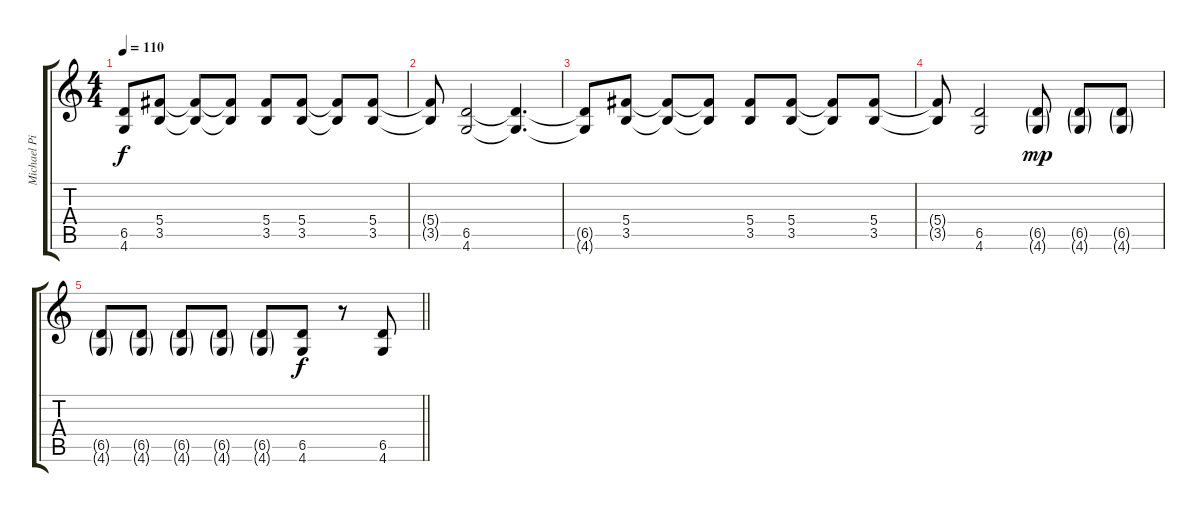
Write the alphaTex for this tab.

\track ("Michael Pitt" "Michael Pi") {instrument electricguitarclean}
\staff {score tabs}
\tuning (Eb4 Bb3 Gb3 Db3 Ab2 Eb2) {hide}
\ts (4 4)
\tempo 110
\clef g2
\ks c
(6.5{t} 4.6{t}).8{dy f} (5.4 3.5).8 (5.4{t} 3.5{t}).8 (5.4{t} 3.5{t}).8 (5.4 3.5).8 (5.4 3.5).8 (5.4{t} 3.5{t}).8 (5.4 3.5).8 |
(5.4{t} 3.5{t}).8 (6.5 4.6).2 (6.5{t} 4.6{t}).4{d} |
(6.5{t} 4.6{t}).8 (5.4 3.5).8 (5.4{t} 3.5{t}).8 (5.4{t} 3.5{t}).8 (5.4 3.5).8 (5.4 3.5).8 (5.4{t} 3.5{t}).8 (5.4 3.5).8 |
(5.4{t} 3.5{t}).8 (6.5 4.6).2 (6.5{g} 4.6{g}).8{dy mp} (6.5{g} 4.6{g}).8 (6.5{g} 4.6{g}).8 |
\barLineRight lightlight
(6.5{g} 4.6{g}).8 (6.5{g} 4.6{g}).8 (6.5{g} 4.6{g}).8 (6.5{g} 4.6{g}).8 (6.5{g} 4.6{g}).8 (6.5 4.6).8{dy f} r.8 (6.5 4.6).8
